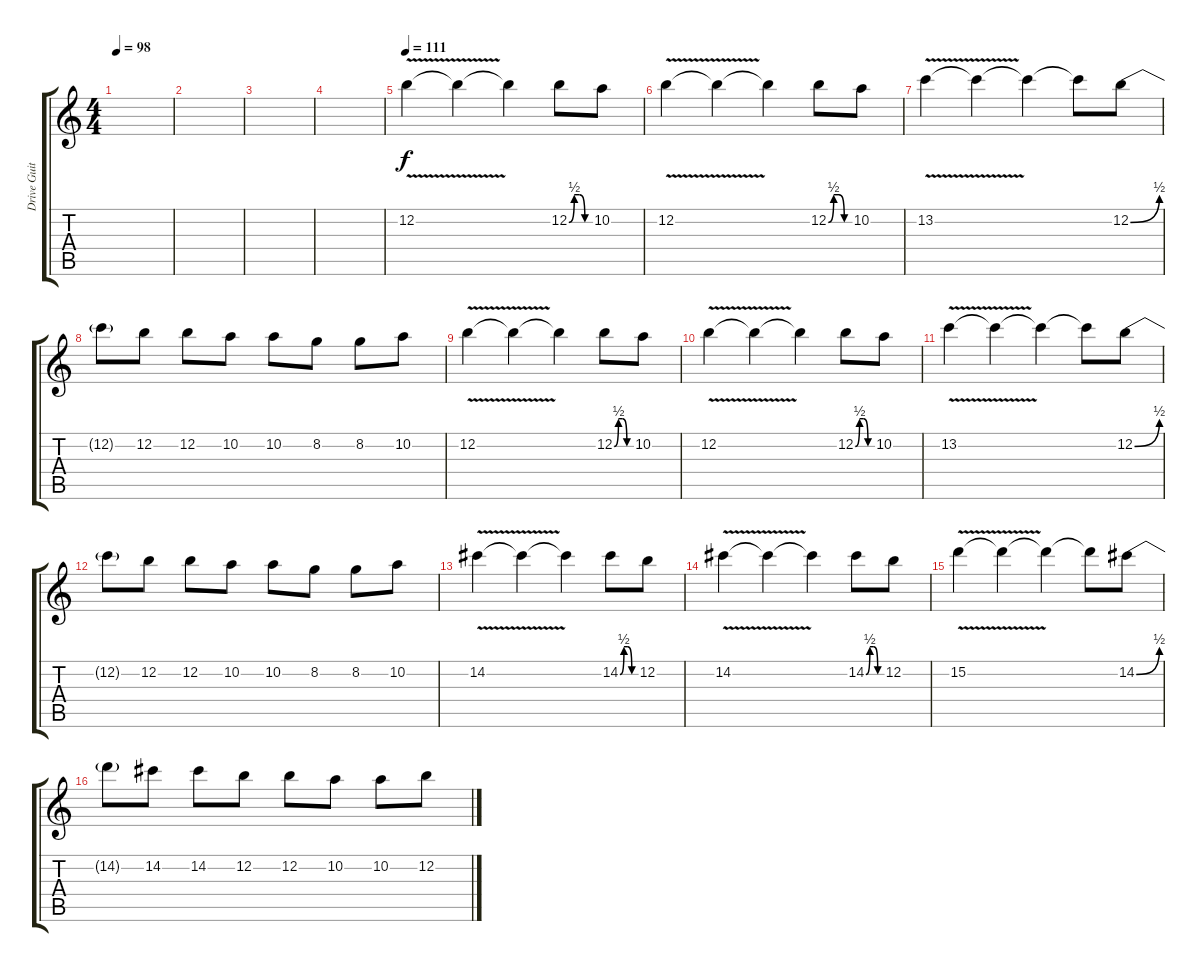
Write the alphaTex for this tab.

\track ("Drive Guitar" "Drive Guit") {instrument distortionguitar}
\staff {score tabs}
\tuning (E4 B3 G3 D3 A2 E2) {hide}
\ts (4 4)
\tempo 98
\clef g2
\ks c
|
|
|
|
\tempo 111
12.2{v}.4 12.2{t}.4 12.2{t}.4 12.2{be (custom 0 0 15 2 30 2 45 0 60 0)}.8 10.2.8 |
12.2{v}.4 12.2{t}.4 12.2{t}.4 12.2{be (custom 0 0 15 2 30 2 45 0 60 0)}.8 10.2.8 |
13.2{v}.4 13.2{t}.4 13.2{t}.4 13.2{t}.8 12.2{be (bend 0 0 60 2)}.8 |
12.2{t}.8 12.2.8 12.2.8 10.2.8 10.2.8 8.2.8 8.2.8 10.2.8 |
12.2{v}.4 12.2{t}.4 12.2{t}.4 12.2{be (custom 0 0 15 2 30 2 45 0 60 0)}.8 10.2.8 |
12.2{v}.4 12.2{t}.4 12.2{t}.4 12.2{be (custom 0 0 15 2 30 2 45 0 60 0)}.8 10.2.8 |
13.2{v}.4 13.2{t}.4 13.2{t}.4 13.2{t}.8 12.2{be (bend 0 0 60 2)}.8 |
12.2{t}.8 12.2.8 12.2.8 10.2.8 10.2.8 8.2.8 8.2.8 10.2.8 |
14.2{v}.4 14.2{t}.4 14.2{t}.4 14.2{be (custom 0 0 15 2 30 2 45 0 60 0)}.8 12.2.8 |
14.2{v}.4 14.2{t}.4 14.2{t}.4 14.2{be (custom 0 0 15 2 30 2 45 0 60 0)}.8 12.2.8 |
15.2{v}.4 15.2{t}.4 15.2{t}.4 15.2{t}.8 14.2{be (bend 0 0 60 2)}.8 |
14.2{t}.8 14.2.8 14.2.8 12.2.8 12.2.8 10.2.8 10.2.8 12.2.8
